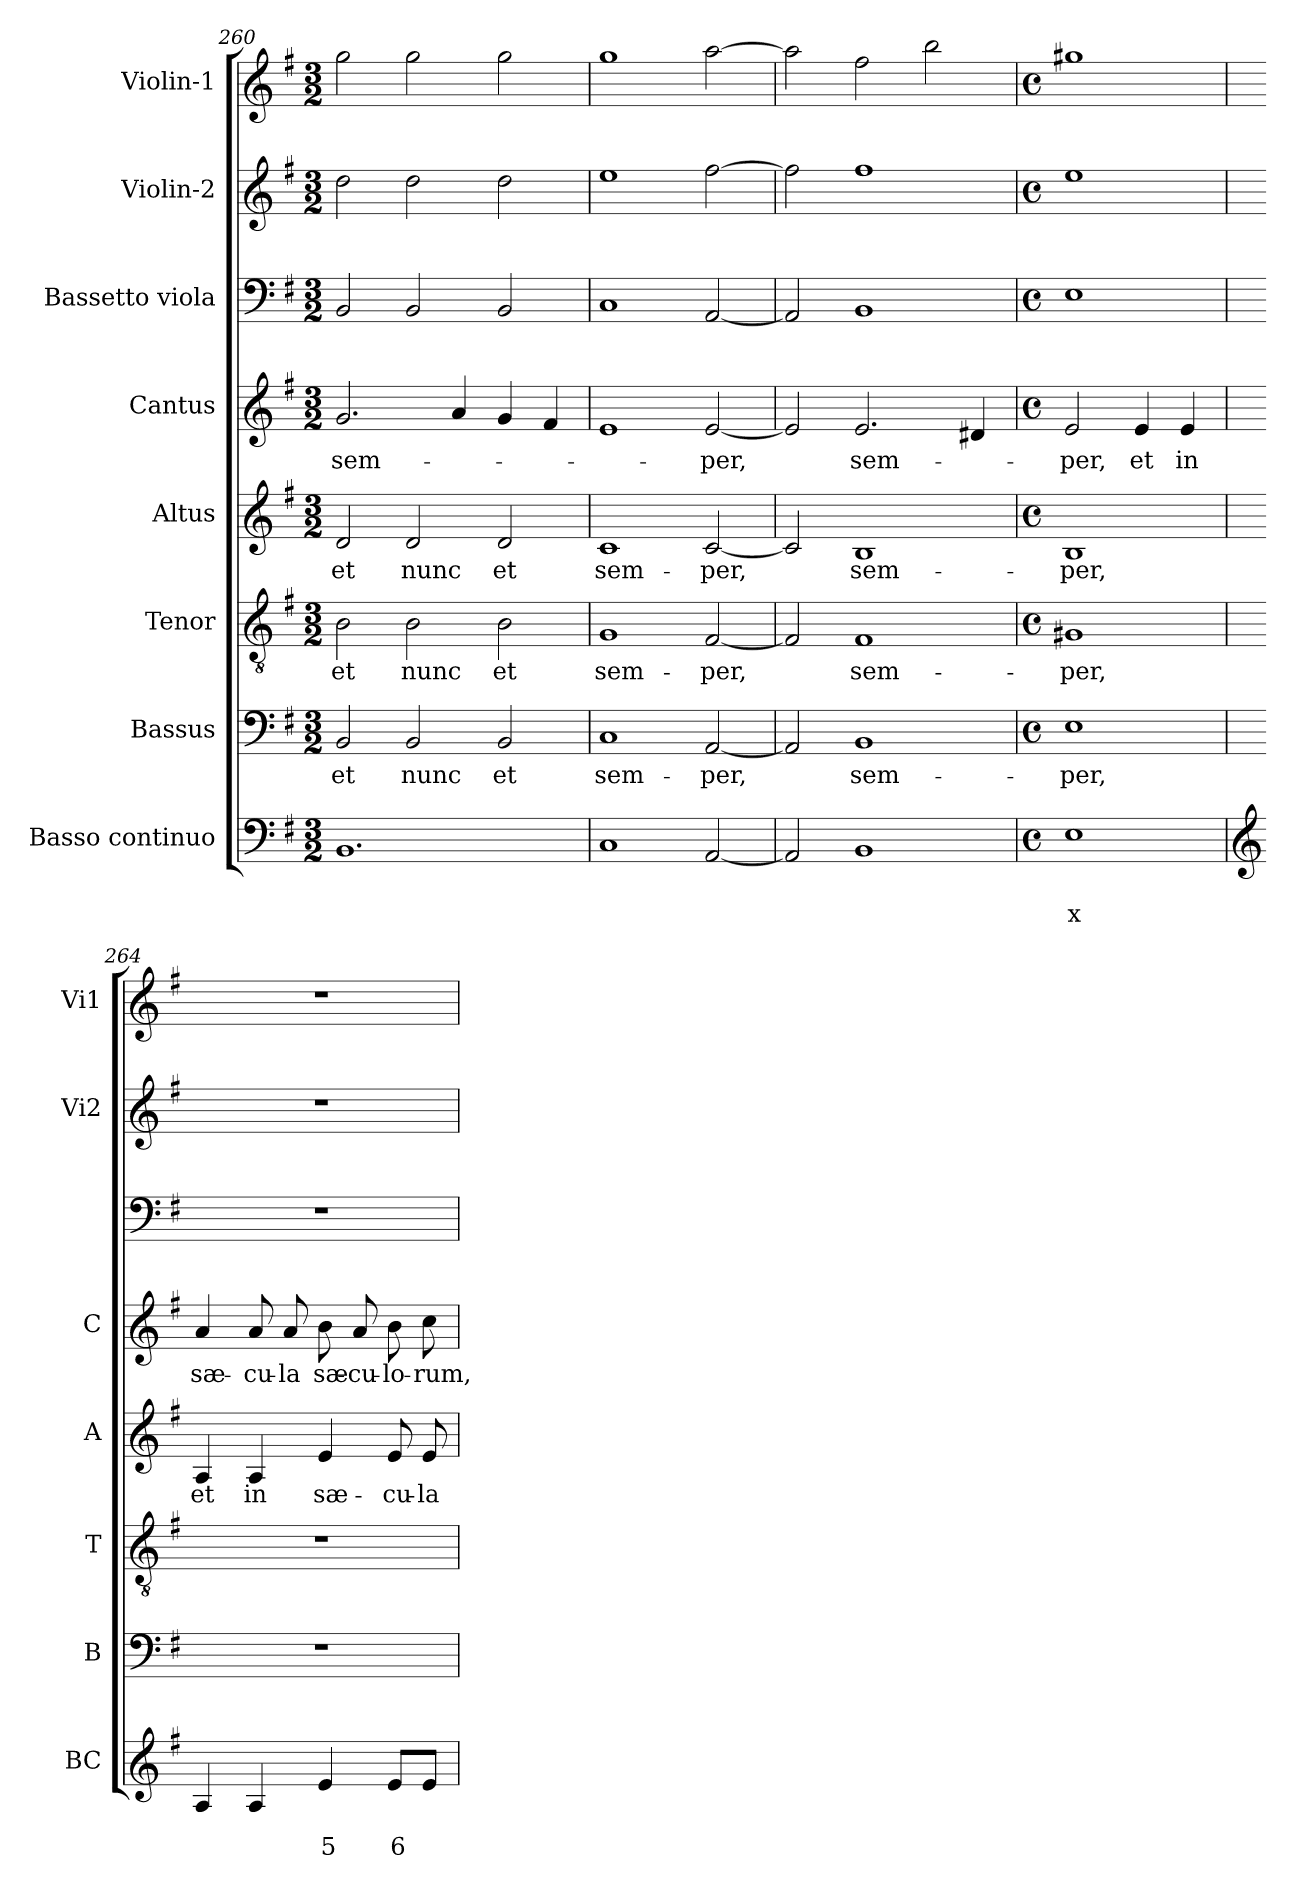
**kern	**text	**text	**kern	**text	**kern	**text	**kern	**text	**kern	**text	**kern	**kern	**kern
*part8	*part8	*part8	*part7	*part7	*part6	*part6	*part5	*part5	*part4	*part4	*part3	*part2	*part1
*staff8	*staff8	*staff8	*staff7	*staff7	*staff6	*staff6	*staff5	*staff5	*staff4	*staff4	*staff3	*staff2	*staff1
*I"Basso continuo	*	*	*I"Bassus	*	*I"Tenor	*	*I"Altus	*	*I"Cantus	*	*I"Bassetto viola	*I"Violin-2	*I"Violin-1
*I'BC	*	*	*I'B	*	*I'T	*	*I'A	*	*I'C	*	*	*I'Vi2	*I'Vi1
*clefF4	*	*	*clefF4	*	*clefGv2	*	*clefG2	*	*clefG2	*	*clefF4	*clefG2	*clefG2
*k[f#]	*	*	*k[f#]	*	*k[f#]	*	*k[f#]	*	*k[f#]	*	*k[f#]	*k[f#]	*k[f#]
*G:	*	*	*G:	*	*G:	*	*G:	*	*G:	*	*G:	*G:	*G:
*M3/2	*	*	*M3/2	*	*M3/2	*	*M3/2	*	*M3/2	*	*M3/2	*M3/2	*M3/2
=260	=260	=260	=260	=260	=260	=260	=260	=260	=260	=260	=260	=260	=260
!	!	!	!	!LO:LY:b	!	!LO:LY:b	!	!LO:LY:b	!	!LO:LY:b	!	!	!
1.BB	.	.	2BB/	et	2B\	et	2d/	et	2.g/	sem-	2BB/	2dd\	2gg\
!	!	!	!	!LO:LY:b	!	!LO:LY:b	!	!LO:LY:b	!	!	!	!	!
.	.	.	2BB/	nunc	2B\	nunc	2d/	nunc	.	.	2BB/	2dd\	2gg\
.	.	.	.	.	.	.	.	.	4a/	.	.	.	.
!	!	!	!	!LO:LY:b	!	!LO:LY:b	!	!LO:LY:b	!	!	!	!	!
.	.	.	2BB/	et	2B\	et	2d/	et	4g/	.	2BB/	2dd\	2gg\
.	.	.	.	.	.	.	.	.	4f#/	.	.	.	.
=261	=261	=261	=261	=261	=261	=261	=261	=261	=261	=261	=261	=261	=261
!	!	!	!	!LO:LY:b	!	!LO:LY:b	!	!LO:LY:b	!	!	!	!	!
1C	.	.	1C	sem-	1G	sem-	1c	sem-	1e	.	1C	1ee	1gg
!	!	!	!	!LO:LY:b	!	!LO:LY:b	!	!LO:LY:b	!	!LO:LY:b	!	!	!
[2AA/	.	.	[2AA/	-per,	[2F#/	-per,	[2c/	-per,	[2e/	-per,	[2AA/	[2ff#\	[2aa\
=262	=262	=262	=262	=262	=262	=262	=262	=262	=262	=262	=262	=262	=262
2AA/]	.	.	2AA/]	.	2F#/]	.	2c/]	.	2e/]	.	2AA/]	2ff#\]	2aa\]
!	!	!	!	!LO:LY:b	!	!LO:LY:b	!	!LO:LY:b	!	!LO:LY:b	!	!	!
1BB	.	.	1BB	sem-	1F#	sem-	1B	sem-	2.e/	sem-	1BB	1ff#	2ff#\
.	.	.	.	.	.	.	.	.	.	.	.	.	2bb\
.	.	.	.	.	.	.	.	.	4d#X/	.	.	.	.
!!LO:LB:g=z
=263	=263	=263	=263	=263	=263	=263	=263	=263	=263	=263	=263	=263	=263
*M4/4	*	*	*M4/4	*	*M4/4	*	*M4/4	*	*M4/4	*	*M4/4	*M4/4	*M4/4
*met(c)	*	*	*met(c)	*	*met(c)	*	*met(c)	*	*met(c)	*	*met(c)	*met(c)	*met(c)
!	!	!LO:LY:b	!	!LO:LY:b	!	!LO:LY:b	!	!LO:LY:b	!	!LO:LY:b	!	!	!
1E	.	x	1E	-per,	1G#X	-per,	1B	-per,	2e/	-per,	1E	1ee	1gg#X
!	!	!	!	!	!	!	!	!	!	!LO:LY:b	!	!	!
.	.	.	.	.	.	.	.	.	4e/	et	.	.	.
!	!	!	!	!	!	!	!	!	!	!LO:LY:b	!	!	!
.	.	.	.	.	.	.	.	.	4e/	in	.	.	.
=264	=264	=264	=264	=264	=264	=264	=264	=264	=264	=264	=264	=264	=264
*clefG2	*	*	*	*	*	*	*	*	*	*	*	*	*
!	!	!	!	!	!	!	!	!LO:LY:b	!	!LO:LY:b	!	!	!
4A/	.	.	1r	.	1r	.	4A/	et	4a/	sæ-	1r	1r	1r
!	!	!	!	!	!	!	!	!LO:LY:b	!	!LO:LY:b	!	!	!
4A/	.	.	.	.	.	.	4A/	in	8a/	-cu-	.	.	.
!	!	!	!	!	!	!	!	!	!	!LO:LY:b	!	!	!
.	.	.	.	.	.	.	.	.	8a/	-la	.	.	.
!	!	!LO:LY:b	!	!	!	!	!	!LO:LY:b	!	!LO:LY:b	!	!	!
4e/	.	5	.	.	.	.	4e/	sæ-	8b\	sæ-	.	.	.
!	!	!	!	!	!	!	!	!	!	!LO:LY:b	!	!	!
.	.	.	.	.	.	.	.	.	8a/	-cu-	.	.	.
!	!	!LO:LY:b	!	!	!	!	!	!LO:LY:b	!	!LO:LY:b	!	!	!
8e/L	.	6	.	.	.	.	8e/	-cu-	8b\	-lo-	.	.	.
!	!	!	!	!	!	!	!	!LO:LY:b	!	!LO:LY:b	!	!	!
8e/J	.	.	.	.	.	.	8e/	-la	8cc\	-rum,	.	.	.
=	=	=	=	=	=	=	=	=	=	=	=	=	=
*-	*-	*-	*-	*-	*-	*-	*-	*-	*-	*-	*-	*-	*-
